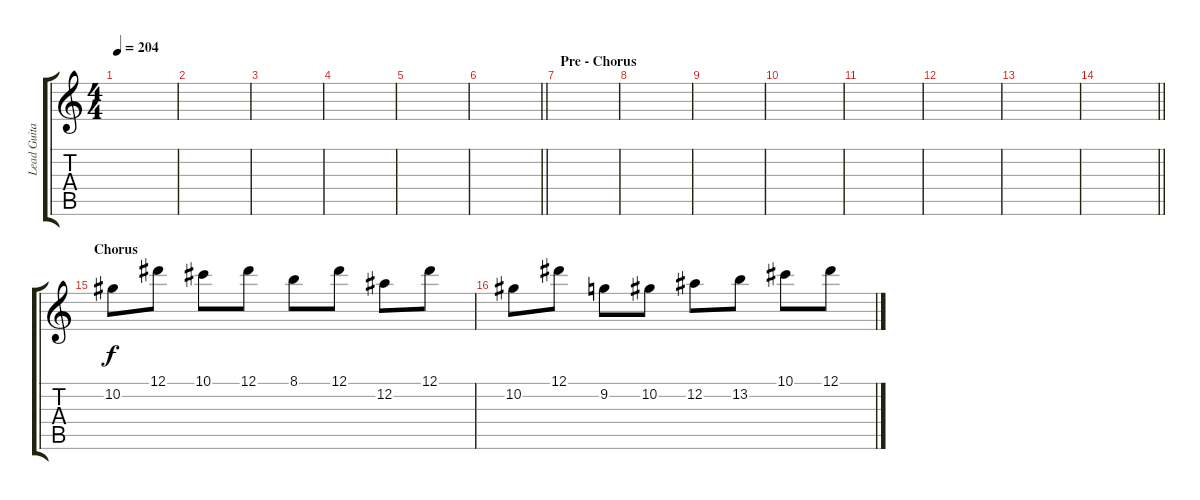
\track ("Lead Guitar (Malmsteen)" "Lead Guita") {instrument distortionguitar}
\staff {score tabs}
\tuning (Eb4 Bb3 Gb3 Db3 Ab2 Eb2) {hide}
\ts (4 4)
\tempo 204
\clef g2
\ks c
|
|
|
|
|
\barLineRight lightlight
|
\section ("" "Pre - Chorus")
|
|
|
|
|
|
|
\barLineRight lightlight
|
\section ("" "Chorus")
10.2.8 12.1.8 10.1.8 12.1.8 8.1.8 12.1.8 12.2.8 12.1.8 |
10.2.8 12.1.8 9.2.8 10.2.8 12.2.8 13.2.8 10.1.8 12.1.8
